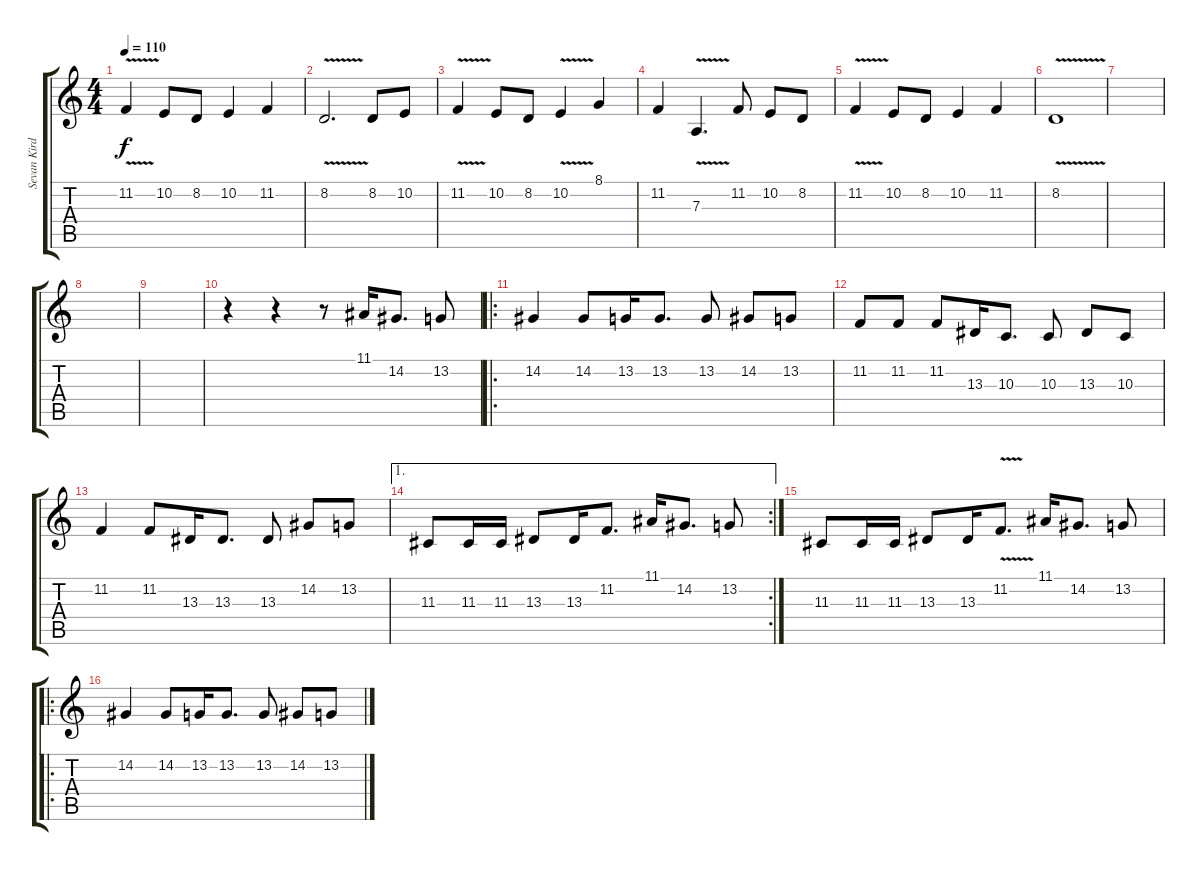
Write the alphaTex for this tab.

\track ("Sevan Kirder" "Sevan Kird") {instrument bagpipe}
\staff {score tabs}
\tuning (B3 Gb3 D3 A2 E2 B1) {hide}
\ts (4 4)
\tempo 110
\clef g2
\ks c
11.2{v}.4{dy f} 10.2.8 8.2.8 10.2.4 11.2.4 |
8.2{v}.2{d} 8.2.8 10.2.8 |
11.2{v}.4 10.2.8 8.2.8 10.2{v}.4 8.1.4 |
11.2.4 7.3{v}.4{d} 11.2.8 10.2.8 8.2.8 |
11.2{v}.4 10.2.8 8.2.8 10.2.4 11.2.4 |
8.2{v}.1 |
|
|
|
r.4 r.4 r.8 11.1.16 14.2.8{d} 13.2.8 |
\ro
14.2.4 14.2.8 13.2.16 13.2.8{d} 13.2.8 14.2.8 13.2.8 |
11.2.8 11.2.8 11.2.8 13.3.16 10.3.8{d} 10.3.8 13.3.8 10.3.8 |
11.2.4 11.2.8 13.3.16 13.3.8{d} 13.3.8 14.2.8 13.2.8 |
\ae 1
\rc 2
11.3.8 11.3.16 11.3.16 13.3.8 13.3.16 11.2.8{d} 11.1.16 14.2.8{d} 13.2.8 |
11.3.8 11.3.16 11.3.16 13.3.8 13.3.16 11.2{v}.8{d} 11.1.16 14.2.8{d} 13.2.8 |
\ro
14.2.4 14.2.8 13.2.16 13.2.8{d} 13.2.8 14.2.8 13.2.8
